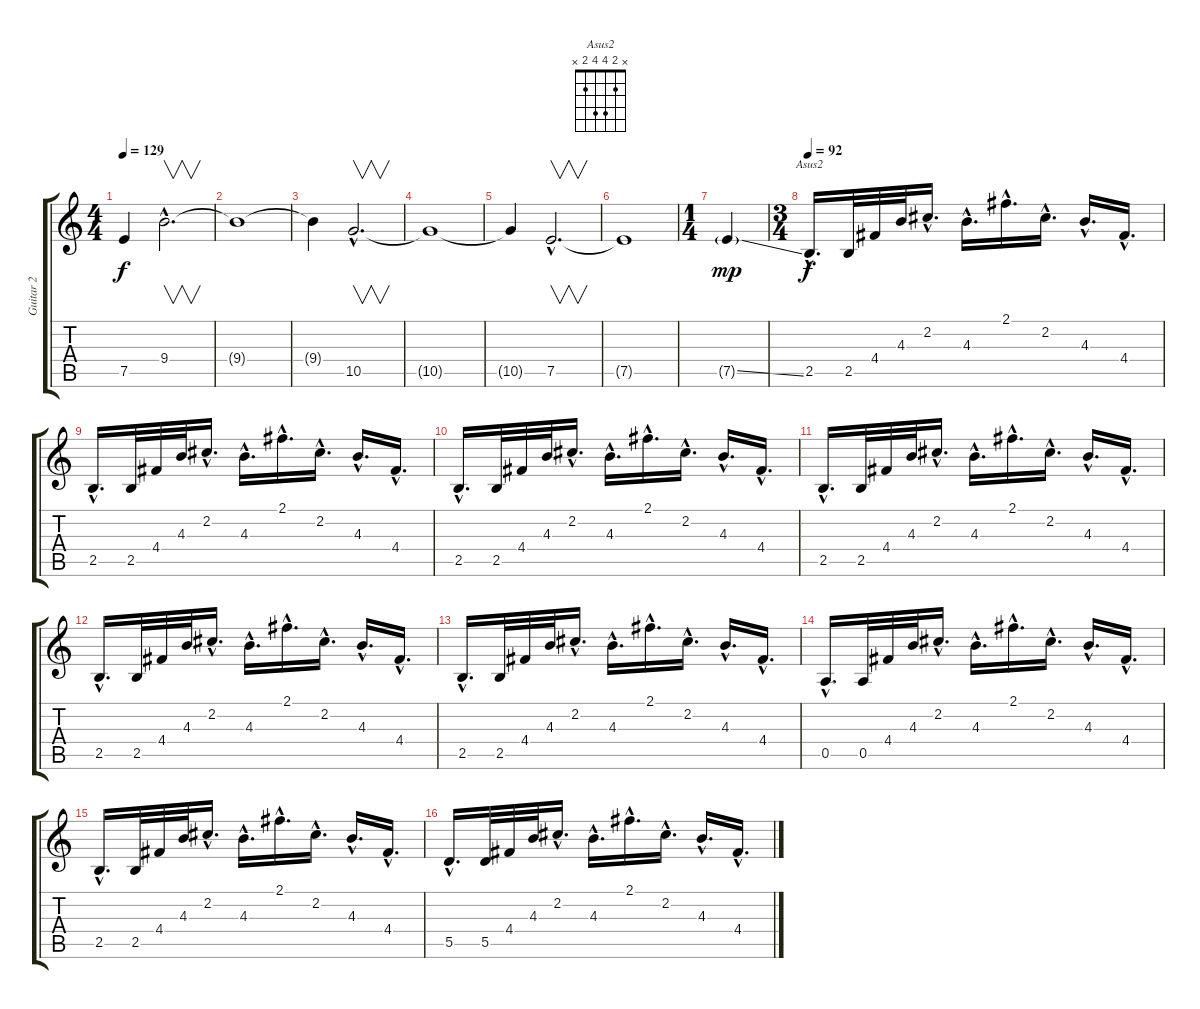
\track ("Guitar 2" "Guitar 2") {instrument distortionguitar}
\staff {score tabs}
\tuning (E4 B3 G3 D3 A2 D2) {hide}
\chord ("Asus2" x 2 4 4 2 x)
\ts (4 4)
\tempo 129
\clef g2
\ks c
7.5{t}.4{dy f} 9.4{hac}.2{v d} |
9.4{t}.1 |
9.4{t}.4 10.5{hac}.2{v d} |
10.5{t}.1 |
10.5{t}.4 7.5{hac}.2{v d} |
7.5{t}.1 |
\ts (1 4)
7.5{ss g}.4{dy mp} |
\ts (3 4)
\tempo 92
2.5{hac}.16{d ch "Asus2" dy f volume 11 balance 16 instrument acousticguitarsteel} 2.5.32 4.4.32 4.3.32 2.2{hac}.16{d} 4.3{hac}.16{d} 2.1{hac}.16{d} 2.2{hac}.16{d} 4.3{hac}.16{d} 4.4{hac}.16{d} |
2.5{hac}.16{d} 2.5.32 4.4.32 4.3.32 2.2{hac}.16{d} 4.3{hac}.16{d} 2.1{hac}.16{d} 2.2{hac}.16{d} 4.3{hac}.16{d} 4.4{hac}.16{d} |
2.5{hac}.16{d} 2.5.32 4.4.32 4.3.32 2.2{hac}.16{d} 4.3{hac}.16{d} 2.1{hac}.16{d} 2.2{hac}.16{d} 4.3{hac}.16{d} 4.4{hac}.16{d} |
2.5{hac}.16{d} 2.5.32 4.4.32 4.3.32 2.2{hac}.16{d} 4.3{hac}.16{d} 2.1{hac}.16{d} 2.2{hac}.16{d} 4.3{hac}.16{d} 4.4{hac}.16{d} |
2.5{hac}.16{d} 2.5.32 4.4.32 4.3.32 2.2{hac}.16{d} 4.3{hac}.16{d} 2.1{hac}.16{d} 2.2{hac}.16{d} 4.3{hac}.16{d} 4.4{hac}.16{d} |
2.5{hac}.16{d} 2.5.32 4.4.32 4.3.32 2.2{hac}.16{d} 4.3{hac}.16{d} 2.1{hac}.16{d} 2.2{hac}.16{d} 4.3{hac}.16{d} 4.4{hac}.16{d} |
0.5{hac}.16{d} 0.5.32 4.4.32 4.3.32 2.2{hac}.16{d} 4.3{hac}.16{d} 2.1{hac}.16{d} 2.2{hac}.16{d} 4.3{hac}.16{d} 4.4{hac}.16{d} |
2.5{hac}.16{d} 2.5.32 4.4.32 4.3.32 2.2{hac}.16{d} 4.3{hac}.16{d} 2.1{hac}.16{d} 2.2{hac}.16{d} 4.3{hac}.16{d} 4.4{hac}.16{d} |
5.5{hac}.16{d} 5.5.32 4.4.32 4.3.32 2.2{hac}.16{d} 4.3{hac}.16{d} 2.1{hac}.16{d} 2.2{hac}.16{d} 4.3{hac}.16{d} 4.4{hac}.16{d}
